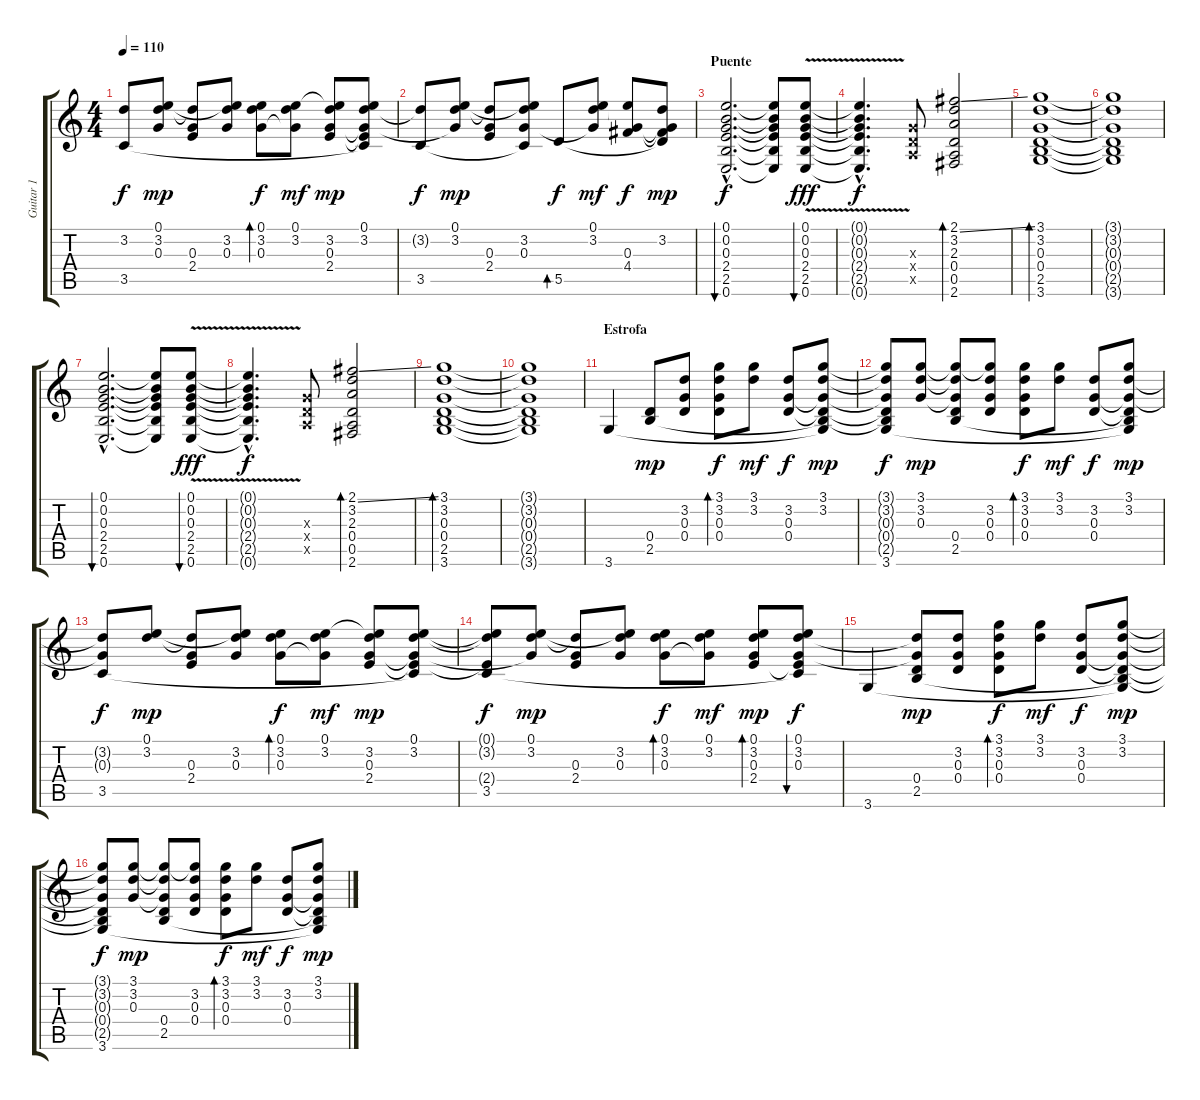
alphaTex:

\track ("Guitar 1" "Guitar 1") {instrument electricguitarjazz}
\staff {score tabs}
\tuning (E4 B3 G3 D3 A2 E2) {hide}
\ts (4 4)
\tempo 110
\clef g2
\ks c
(3.2{t} 3.5).8{dy f} (0.1 3.2 0.3{t}).8{dy mp} (3.2{t} 0.3 2.4).8 (0.1{t} 3.2 0.3).8 (0.1 3.2 0.3).8{bd 60 dy f} (0.1 3.2 0.3{t}).8{dy mf} (0.1{t} 3.2 0.3 2.4).8{dy mp} (0.1 3.2 0.3{t} 2.4{t} 3.5{t}).8 |
(3.2{t} 3.5).8{dy f} (0.1 3.2 0.3{t}).8{dy mp} (3.2{t} 0.3 2.4).8 (0.1{t} 3.2 0.3 3.5{t}).8 5.5.8{bd 60 dy f} (0.1 3.2 0.3{t}).8{dy mf} (0.1{t} 0.3 4.4).8{dy f} (3.2 0.3{t} 4.4{t} 5.5{t}).8{dy mp} |
\section ("" "Puente")
(0.1{hac} 0.2{hac} 0.3{hac} 2.4{hac} 2.5{hac} 0.6{hac}).2{d bu 120 dy f} (0.1{t} 0.2{t} 0.3{t} 2.4{t} 2.5{t} 0.6{t}).8 (0.1{v} 0.2 0.3 2.4 2.5 0.6).8{bu 480 dy fff} |
(0.1{hac t} 0.2{hac t} 0.3{hac t} 2.4{hac t} 2.5{hac t} 0.6{hac t}).4{d dy f} (0.3{x} 0.4{x} 0.5{x}).8 (2.1{ss} 3.2 2.3 0.4 0.5 2.6).2{bd 60} |
(3.1 3.2 0.3 0.4 2.5 3.6).1{bd 60} |
(3.1{t} 3.2{t} 0.3{t} 0.4{t} 2.5{t} 3.6{t}).1 |
(0.1{hac} 0.2{hac} 0.3{hac} 2.4{hac} 2.5{hac} 0.6{hac}).2{d bu 120} (0.1{t} 0.2{t} 0.3{t} 2.4{t} 2.5{t} 0.6{t}).8 (0.1{v} 0.2 0.3 2.4 2.5 0.6).8{bu 480 dy fff} |
(0.1{hac t} 0.2{hac t} 0.3{hac t} 2.4{hac t} 2.5{hac t} 0.6{hac t}).4{d dy f} (0.3{x} 0.4{x} 0.5{x}).8 (2.1{ss} 3.2 2.3 0.4 0.5 2.6).2{bd 60} |
(3.1 3.2 0.3 0.4 2.5 3.6).1{bd 60} |
(3.1{t} 3.2{t} 0.3{t} 0.4{t} 2.5{t} 3.6{t}).1 |
\section ("" "Estrofa")
3.6.4{volume 7} (0.4 2.5).8{dy mp} (3.2 0.3 0.4).8 (3.1 3.2 0.3 0.4).8{bd 60 dy f} (3.1 3.2).8{dy mf} (3.2 0.3 0.4).8{dy f} (3.1 3.2 0.3{t} 0.4{t} 2.5{t} 3.6{t}).8{dy mp} |
(3.1{t} 3.2{t} 0.3{t} 0.4{t} 2.5{t} 3.6).8{dy f} (3.1 3.2 0.3).8{dy mp} (3.1{t} 3.2{t} 0.3{t} 0.4 2.5).8 (3.1{t} 3.2 0.3 0.4).8 (3.1 3.2 0.3 0.4).8{bd 60 dy f} (3.1 3.2).8{dy mf} (3.2 0.3 0.4).8{dy f} (3.1 3.2 0.3{t} 0.4{t} 2.5{t} 3.6{t}).8{dy mp} |
(3.2{t} 0.3{t} 3.5).8{dy f} (0.1 3.2).8{dy mp} (3.2{t} 0.3 2.4).8 (0.1{t} 3.2 0.3).8 (0.1 3.2 0.3).8{bd 60 dy f} (0.1 3.2 0.3{t}).8{dy mf} (0.1{t} 3.2 0.3 2.4).8{dy mp} (0.1 3.2 0.3{t} 2.4{t} 3.5{t}).8 |
(0.1{t} 3.2{t} 2.4{t} 3.5).8{dy f} (0.1 3.2 0.3{t}).8{dy mp} (3.2{t} 0.3 2.4).8 (0.1{t} 3.2 0.3).8 (0.1 3.2 0.3).8{bd 60 dy f} (0.1 3.2 0.3{t}).8{dy mf} (0.1 3.2 0.3 2.4).8{bd 60 dy mp} (0.1 3.2 0.3 2.4{t} 3.5{t}).8{bu 60 dy f} |
3.6.4{volume 5} (3.2{t} 0.3{t} 0.4 2.5).8{dy mp} (3.2 0.3 0.4).8 (3.1 3.2 0.3 0.4).8{bd 60 dy f} (3.1 3.2).8{dy mf} (3.2 0.3 0.4).8{dy f} (3.1 3.2 0.3{t} 0.4{t} 2.5{t} 3.6{t}).8{dy mp} |
(3.1{t} 3.2{t} 0.3{t} 0.4{t} 2.5{t} 3.6).8{dy f} (3.1 3.2 0.3).8{dy mp} (3.1{t} 3.2{t} 0.3{t} 0.4 2.5).8 (3.1{t} 3.2 0.3 0.4).8 (3.1 3.2 0.3 0.4).8{bd 60 dy f} (3.1 3.2).8{dy mf} (3.2 0.3 0.4).8{dy f} (3.1 3.2 0.3{t} 0.4{t} 2.5{t} 3.6{t}).8{dy mp}
